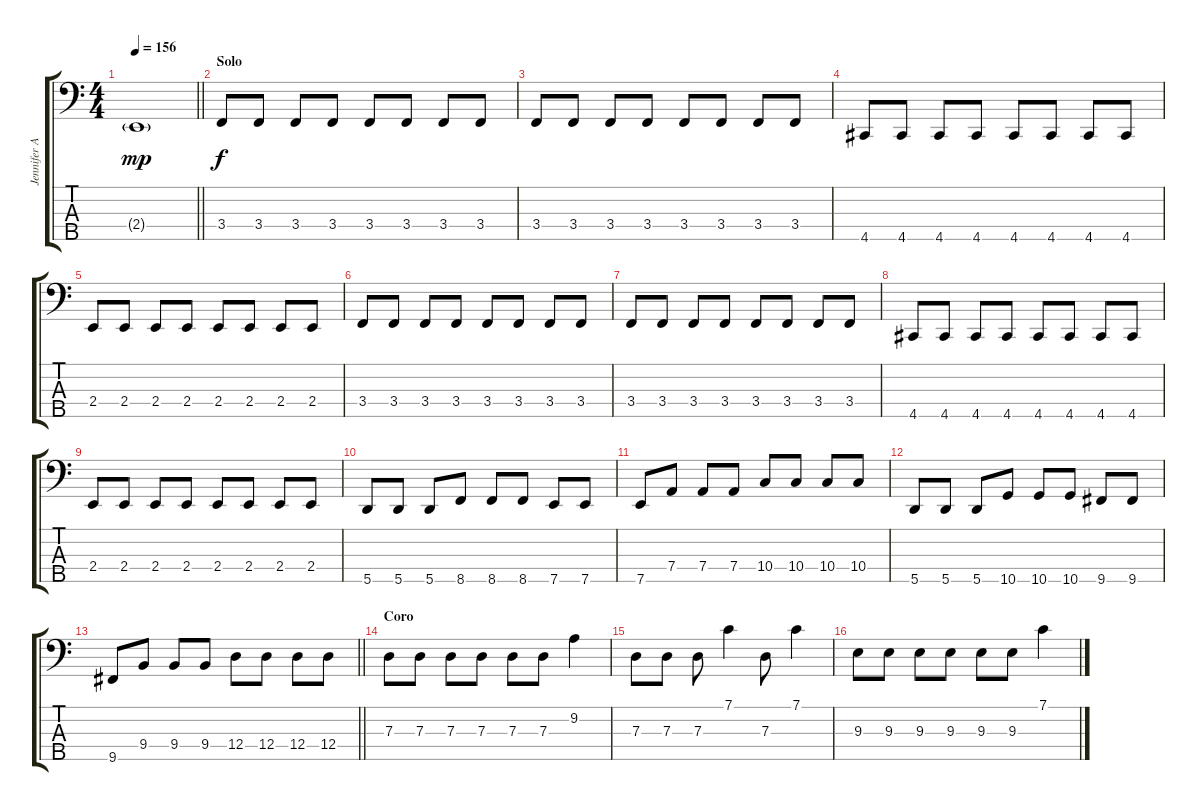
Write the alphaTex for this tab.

\track ("Jennifer Arroyo" "Jennifer A") {instrument electricbassfinger}
\staff {score tabs}
\tuning (F2 C2 G1 D1 A0) {hide}
\ts (4 4)
\tempo 156
\clef f4
\barLineRight lightlight
\ks c
2.4{g}.1{dy mp} |
\section ("" "Solo")
3.4.8{dy f} 3.4.8 3.4.8 3.4.8 3.4.8 3.4.8 3.4.8 3.4.8 |
3.4.8 3.4.8 3.4.8 3.4.8 3.4.8 3.4.8 3.4.8 3.4.8 |
4.5.8 4.5.8 4.5.8 4.5.8 4.5.8 4.5.8 4.5.8 4.5.8 |
2.4.8 2.4.8 2.4.8 2.4.8 2.4.8 2.4.8 2.4.8 2.4.8 |
3.4.8 3.4.8 3.4.8 3.4.8 3.4.8 3.4.8 3.4.8 3.4.8 |
3.4.8 3.4.8 3.4.8 3.4.8 3.4.8 3.4.8 3.4.8 3.4.8 |
4.5.8 4.5.8 4.5.8 4.5.8 4.5.8 4.5.8 4.5.8 4.5.8 |
2.4.8 2.4.8 2.4.8 2.4.8 2.4.8 2.4.8 2.4.8 2.4.8 |
5.5.8 5.5.8 5.5.8 8.5.8 8.5.8 8.5.8 7.5.8 7.5.8 |
7.5.8 7.4.8 7.4.8 7.4.8 10.4.8 10.4.8 10.4.8 10.4.8 |
5.5.8 5.5.8 5.5.8 10.5.8 10.5.8 10.5.8 9.5.8 9.5.8 |
\barLineRight lightlight
9.5.8 9.4.8 9.4.8 9.4.8 12.4.8 12.4.8 12.4.8 12.4.8 |
\section ("" "Coro")
7.3.8 7.3.8 7.3.8 7.3.8 7.3.8 7.3.8 9.2.4 |
7.3.8 7.3.8 7.3.8 7.1.4 7.3.8 7.1.4 |
9.3.8 9.3.8 9.3.8 9.3.8 9.3.8 9.3.8 7.1.4
